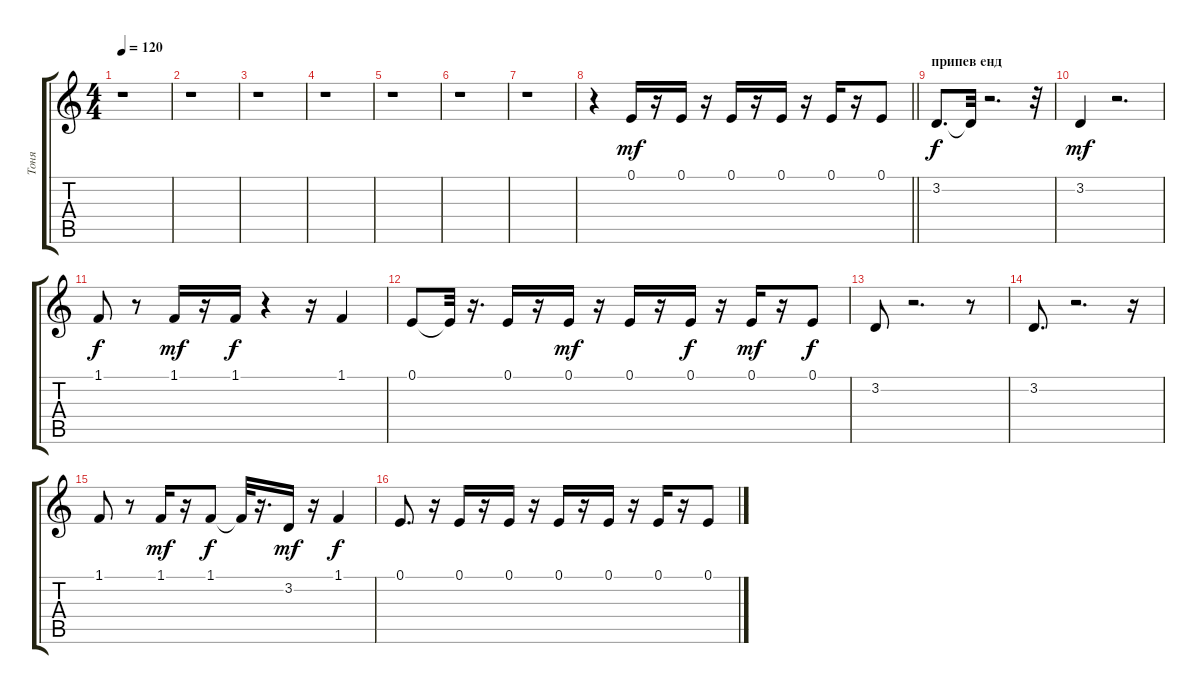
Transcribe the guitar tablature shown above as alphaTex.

\track ("Тоня" "Тоня") {instrument pad3polysynth}
\staff {score tabs}
\tuning (E4 B3 G3 D3 A2 E2) {hide}
\ts (4 4)
\tempo 120
\clef g2
\ks c
r.1{dy f} |
r.1 |
r.1 |
r.1 |
r.1 |
r.1 |
r.1 |
\barLineRight lightlight
r.4 0.1.16{dy mf} r.16 0.1.16 r.16 0.1.16 r.16 0.1.16 r.16 0.1.16 r.16 0.1.8 |
\section ("" "припев енд")
3.2.8{d dy f} 3.2{t}.32 r.2{d} r.32 |
3.2.4{dy mf} r.2{d} |
1.1.8{dy f} r.8 1.1.16{dy mf} r.16 1.1.16{dy f} r.4 r.16 1.1.4 |
0.1.8 0.1{t}.32 r.16{d} 0.1.16 r.16 0.1.16{dy mf} r.16 0.1.16 r.16 0.1.16{dy f} r.16 0.1.16{dy mf} r.16 0.1.8{dy f} |
3.2.8 r.2{d} r.8 |
3.2.8{d} r.2{d} r.16 |
1.1.8 r.8 1.1.16{dy mf} r.16 1.1.8{dy f} 1.1{t}.32 r.16{d} 3.2.16{dy mf} r.16 1.1.4{dy f} |
0.1.8{d} r.16 0.1.16 r.16 0.1.16 r.16 0.1.16 r.16 0.1.16 r.16 0.1.16 r.16 0.1.8
